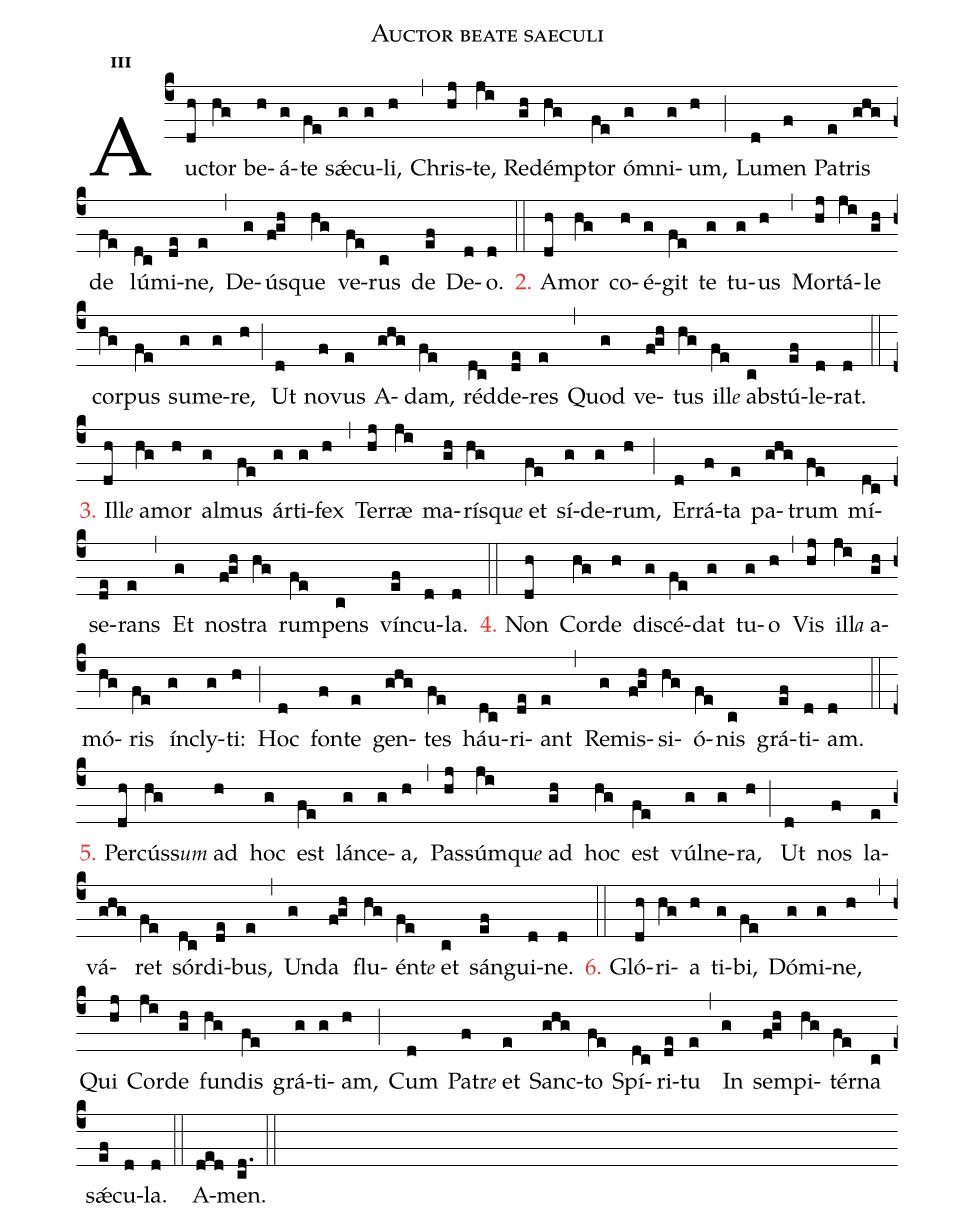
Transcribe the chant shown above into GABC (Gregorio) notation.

name:Auctor beate saeculi;
office-part:hy;
mode:3;
%%
initial-style: 1;
name:Auctor beate saeculi;
mode: 1;
office-part: Hymnus;
annotation: Hymn.;
annotation: i;
nabc-lines:1;
%%
(c4) Auc(dh)tor(hg) be(h)á(g)te(fe) sǽ(g)cu(g)li,(h) (,)
Chris(hj)te,(ji) Red(gh)émp(hg)tor(fe) óm(g)ni(g)um,(h) (;)
Lu(d)men(f) Pa(e)tris(ghg) de(fe) lú(dc)mi(de)ne,(e) (,)
De(g)ús(f!gh)que(hg) ve(fe)rus(c) de(ef) De(d)o.(d) (::)

<c>2.</c> A(dh)mor(hg) co(h)é(g)git(fe) te(g) tu(g)us(h) (,)
Mor(hj)tá(ji)le(gh) cor(hg)pus(fe) su(g)me(g)re,(h) (;)
Ut(d) no(f)vus(e) A(ghg)dam,(fe) réd(dc)de(de)res(e) (,)
Quod(g) ve(f!gh)tus(hg) il(fe)l<e>e</e> abs(c)tú(ef)le(d)rat.(d) (::)

<c>3.</c> Il(dh)l<e>e</e> a(hg)mor(h) al(g)mus(fe) ár(g)ti(g)fex(h) (,)
Ter(hj)ræ(ji) ma(gh)rís(hg)qu<e>e</e> et(fe) sí(g)de(g)rum,(h) (;)
Er(d)rá(f)ta(e) pa(ghg)trum(fe) mí(dc)se(de)rans(e) (,)
Et(g) nos(f!gh)tra(hg) rum(fe)pens(c) vín(ef)cu(d)la.(d) (::)

<c>4.</c> Non(dh) Cor(hg)de(h) di(g)scé(fe)dat(g) tu(g)o(h) (,)
Vis(hj) il(ji)l<e>a</e> a(gh)mó(hg)ris(fe) ín(g)cly(g)ti:(h) (;)
Hoc(d) fon(f)te(e) gen(ghg)tes(fe) háu(dc)ri(de)ant(e) (,)
Re(g)mis(f!gh)si(hg)ó(fe)nis(c) grá(ef)ti(d)am.(d) (::)

<c>5.</c> Per(dh)cús(hg)s<e>um</e> ad(h) hoc(g) est(fe) lán(g)ce(g)a,(h) (,)
Pas(hj)súm(ji)qu<e>e</e> ad(gh) hoc(hg) est(fe) vúl(g)ne(g)ra,(h) (;)
Ut(d) nos(f) la(e)vá(ghg)ret(fe) sór(dc)di(de)bus,(e) (,)
Un(g)da(f!gh) flu(hg)én(fe)t<e>e</e> et(c) sán(ef)gui(d)ne.(d) (::)

<c>6.</c> Gló(dh)ri(hg)a(h) ti(g)bi,(fe) Dó(g)mi(g)ne,(h) (,)
Qui(hj) Cor(ji)de(gh) fun(hg)dis(fe) grá(g)ti(g)am,(h) (;)
Cum(d) Pa(f)tr<e>e</e> et(e) Sanc(ghg)to(fe) Spí(dc)ri(de)tu(e) (,)
In(g) sem(f!gh)pi(hg)tér(fe)na(c) sǽ(ef)cu(d)la.(d) (::)

A(ded)men.(cd.) (::)
